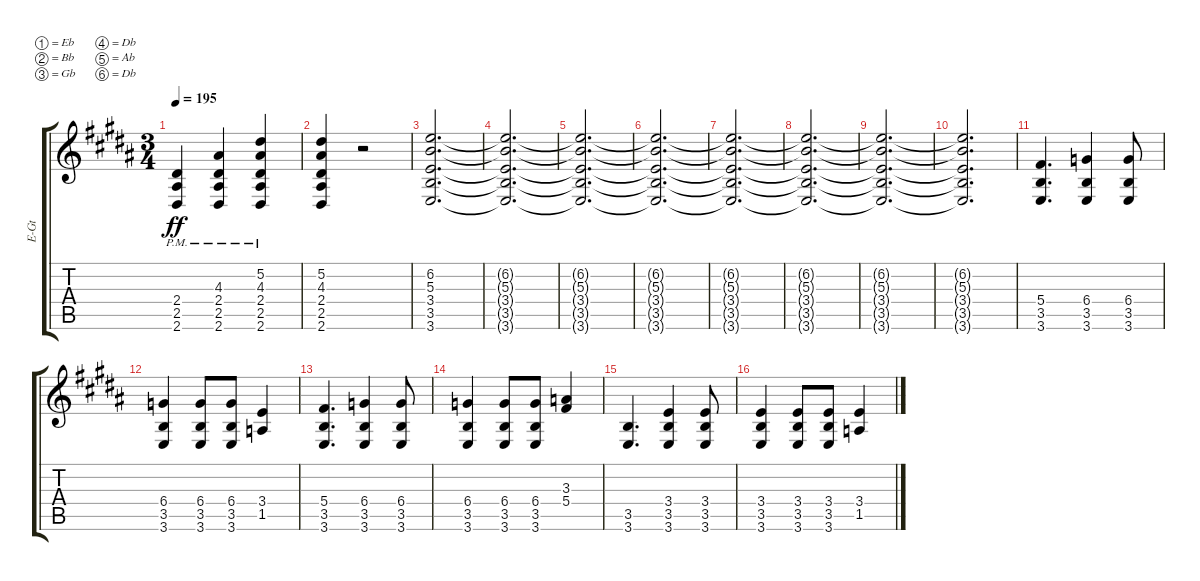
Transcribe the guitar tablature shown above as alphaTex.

\bracketExtendMode groupsimilarinstruments
\otherSystemsTrackNameOrientation horizontal
\track ("Electric Guitar" "E-Gt") {instrument overdrivenguitar}
\staff {score tabs}
\tuning (Eb4 Bb3 Gb3 Db3 Ab2 Db2)
\ts (3 4)
\tempo 195
\clef g2
\ks b
(2.5{pm acc forcenatural} 2.6{pm acc forcenatural} 2.4{pm acc forcenatural}).4{dy ff beam Up} (2.6{pm acc forcenatural} 2.5{pm acc forcenatural} 2.4{pm acc forcenatural} 4.3{acc forcenatural}).4{beam Up} (2.5{pm acc forcenatural} 2.6{pm acc forcenatural} 2.4{pm acc forcenatural} 4.3{acc forcenatural} 5.2{acc forcenatural}).4{beam Up} |
(2.4{acc forcenatural} 2.5{acc forcenatural} 2.6{acc forcenatural} 4.3{acc forcenatural} 5.2{acc forcenatural}).4{beam Up} r.2{beam Up} |
(3.6{acc forcenatural} 3.5{acc forcenatural} 3.4{acc forcenatural} 5.3{acc forcenatural} 6.2{acc forcenatural}).2{d beam Up} |
(6.2{t acc forcenatural} 5.3{t acc forcenatural} 3.4{t acc forcenatural} 3.5{t acc forcenatural} 3.6{t acc forcenatural}).2{d beam Up} |
(3.6{t acc forcenatural} 3.5{t acc forcenatural} 3.4{t acc forcenatural} 5.3{t acc forcenatural} 6.2{t acc forcenatural}).2{d beam Up} |
(6.2{t acc forcenatural} 5.3{t acc forcenatural} 3.4{t acc forcenatural} 3.5{t acc forcenatural} 3.6{t acc forcenatural}).2{d beam Up} |
(3.6{t acc forcenatural} 3.5{t acc forcenatural} 3.4{t acc forcenatural} 5.3{t acc forcenatural} 6.2{t acc forcenatural}).2{d beam Up} |
(6.2{t acc forcenatural} 5.3{t acc forcenatural} 3.4{t acc forcenatural} 3.5{t acc forcenatural} 3.6{t acc forcenatural}).2{d beam Up} |
(3.6{t acc forcenatural} 3.5{t acc forcenatural} 3.4{t acc forcenatural} 5.3{t acc forcenatural} 6.2{t acc forcenatural}).2{d beam Up} |
(6.2{t acc forcenatural} 5.3{t acc forcenatural} 3.4{t acc forcenatural} 3.5{t acc forcenatural} 3.6{t acc forcenatural}).2{d beam Up} |
(3.6{acc forcenatural} 3.5{acc forcenatural} 5.4{acc forcenatural}).4{d beam Up} (3.6{acc forcenatural} 3.5{acc forcenatural} 6.4{acc b}).4{beam Up} (3.6{acc forcenatural} 3.5{acc forcenatural} 6.4{acc b}).8{beam Up} |
(6.4{acc b} 3.6{acc forcenatural} 3.5{acc forcenatural}).4{beam Up} (3.6{acc forcenatural} 3.5{acc forcenatural} 6.4{acc b}).8{beam Up} (6.4{acc b} 3.5{acc forcenatural} 3.6{acc forcenatural}).8{beam Up} (1.5{acc b} 3.4{acc forcenatural}).4{beam Up} |
(3.6{acc forcenatural} 3.5{acc forcenatural} 5.4{acc forcenatural}).4{d beam Up} (3.6{acc forcenatural} 3.5{acc forcenatural} 6.4{acc b}).4{beam Up} (3.6{acc forcenatural} 3.5{acc forcenatural} 6.4{acc b}).8{beam Up} |
(6.4{acc b} 3.6{acc forcenatural} 3.5{acc forcenatural}).4{beam Up} (3.6{acc forcenatural} 3.5{acc forcenatural} 6.4{acc b}).8{beam Up} (6.4{acc b} 3.5{acc forcenatural} 3.6{acc forcenatural}).8{beam Up} (3.3{acc b} 5.4{acc forcenatural}).4{beam Up} |
(3.6{acc forcenatural} 3.5{acc forcenatural}).4{d beam Up} (3.6{acc forcenatural} 3.5{acc forcenatural} 3.4{acc forcenatural}).4{beam Up} (3.6{acc forcenatural} 3.5{acc forcenatural} 3.4{acc forcenatural}).8{beam Up} |
(3.4{acc forcenatural} 3.6{acc forcenatural} 3.5{acc forcenatural}).4{beam Up} (3.6{acc forcenatural} 3.5{acc forcenatural} 3.4{acc forcenatural}).8{beam Up} (3.4{acc forcenatural} 3.5{acc forcenatural} 3.6{acc forcenatural}).8{beam Up} (1.5{acc b} 3.4{acc forcenatural}).4{beam Up}
